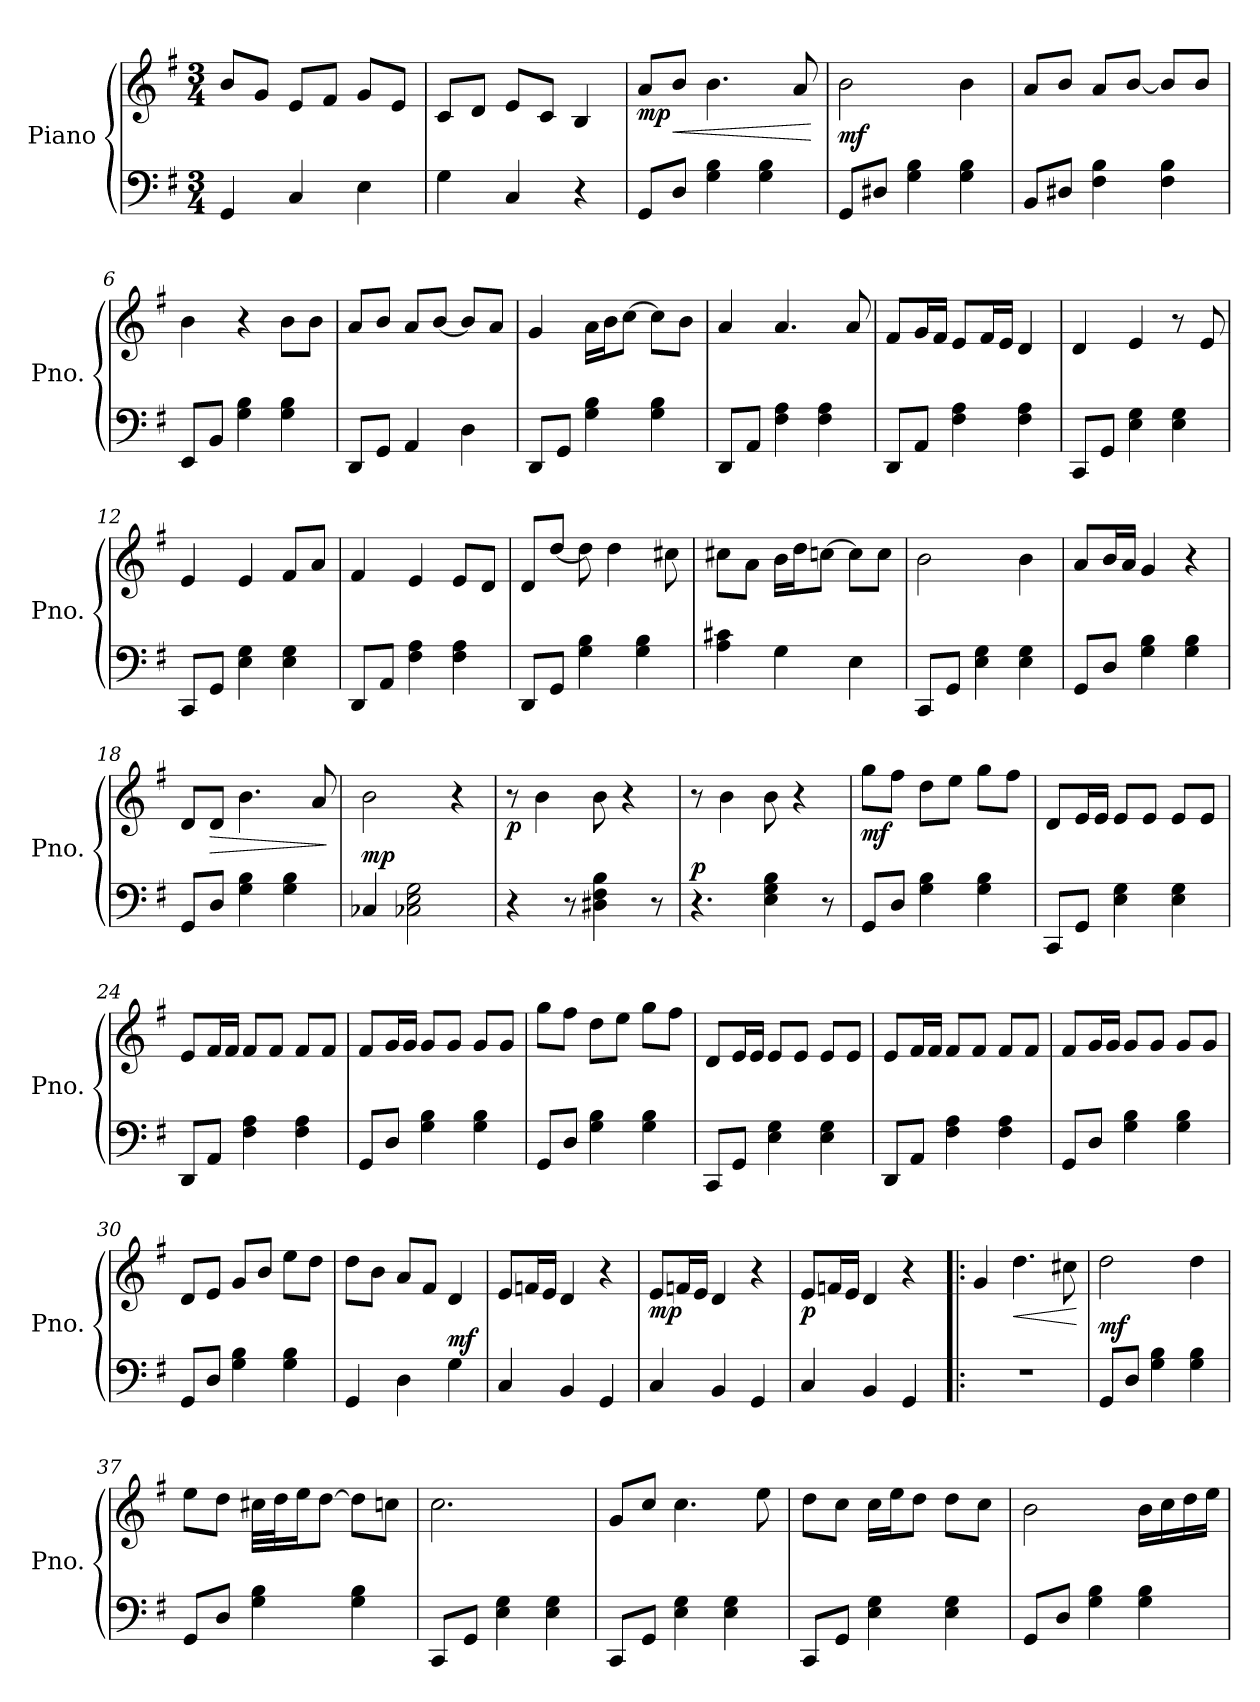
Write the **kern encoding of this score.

**kern	**kern	**dynam
*part1	*part1	*part1
*staff2	*staff1	*staff1/2
*I"Piano	*	*
*I'Pno.	*	*
*clefF4	*clefG2	*
*k[f#]	*k[f#]	*
*M3/4	*M3/4	*
=1	=1	=1
4GG/	8b/L	.
.	8g/J	.
4C/	8e/L	.
.	8f#/J	.
4E\	8g/L	.
.	8e/J	.
=2	=2	=2
4G\	8c/L	.
.	8d/J	.
4C/	8e/L	.
.	8c/J	.
4r	4B/	.
=3	=3	=3
!	!	!LO:DY:b
8GG/L	8a/L	mp
!	!	!LO:HP:b
8D/J	8b/J	<
4G\ 4B\	4.b\	.
4G\ 4B\	.	.
.	8a/	.
.	.	[
=4	=4	=4
!	!	!LO:DY:b
8GG/L	2b\	mf
8D#X/J	.	.
4G\ 4B\	.	.
4G\ 4B\	4b\	.
!!LO:LB:g=z
=5	=5	=5
8BB/L	8a/L	.
8D#X/J	8b/J	.
4F#\ 4B\	8a/L	.
.	[8b/J	.
4F#\ 4B\	8b/L]	.
.	8b/J	.
=6	=6	=6
8EE/L	4b\	.
8BB/J	.	.
4G\ 4B\	4r	.
4G\ 4B\	8b\L	.
.	8b\J	.
=7	=7	=7
8DD/L	8a/L	.
8GG/J	8b/J	.
4AA/	8a/L	.
.	[8b/J	.
4D\	8b/L]	.
.	8a/J	.
=8	=8	=8
8DD/L	4g/	.
8GG/J	.	.
4G\ 4B\	16a\LL	.
.	16b\J	.
.	[8cc\J	.
4G\ 4B\	8cc\L]	.
.	8b\J	.
!!LO:LB:g=z
=9	=9	=9
8DD/L	4a/	.
8AA/J	.	.
4F#\ 4A\	4.a/	.
4F#\ 4A\	.	.
.	8a/	.
=10	=10	=10
8DD/L	8f#/L	.
8AA/J	16g/L	.
.	16f#/JJ	.
4F#\ 4A\	8e/L	.
.	16f#/L	.
.	16e/JJ	.
4F#\ 4A\	4d/	.
=11	=11	=11
8CC/L	4d/	.
8GG/J	.	.
4E\ 4G\	4e/	.
4E\ 4G\	8r	.
.	8e/	.
=12	=12	=12
8CC/L	4e/	.
8GG/J	.	.
4E\ 4G\	4e/	.
4E\ 4G\	8f#/L	.
.	8a/J	.
!!LO:LB:g=z
=13	=13	=13
8DD/L	4f#/	.
8AA/J	.	.
4F#\ 4A\	4e/	.
4F#\ 4A\	8e/L	.
.	8d/J	.
=14	=14	=14
8DD/L	8d/L	.
8GG/J	[8dd/J	.
4G\ 4B\	8dd\]	.
.	4dd\	.
4G\ 4B\	.	.
.	8cc#X\	.
=15	=15	=15
4A\ 4c#X\	8cc#X\L	.
.	8a\J	.
4G\	16b\LL	.
.	16dd\J	.
.	[8ccn\J	.
4E\	8cc\L]	.
.	8cc\J	.
=16	=16	=16
8CC/L	2b\	.
8GG/J	.	.
4E\ 4G\	.	.
4E\ 4G\	4b\	.
!!LO:LB:g=z
=17	=17	=17
8GG/L	8a/L	.
8D/J	16b/L	.
.	16a/JJ	.
4G\ 4B\	4g/	.
4G\ 4B\	4r	.
=18	=18	=18
8GG/L	8d/L	.
!	!	!LO:HP:b
8D/J	8d/J	>
4G\ 4B\	4.b\	.
4G\ 4B\	.	.
.	8a/	.
.	.	]
=19	=19	=19
!	!	!LO:DY:a=2
4C-X/	2b\	mp
2C-X\ 2E\ 2G\	.	.
.	4r	.
=20	=20	=20
!	!	!LO:DY:b
4r	8r	p
.	4b\	.
8r	.	.
4D#X\ 4F#\ 4B\	8b\	.
.	4r	.
8r	.	.
!!LO:PB:g=z
=21	=21	=21
!	!	!LO:DY:a=2
4.r	8r	p
.	4b\	.
4E\ 4G\ 4B\	8b\	.
.	4r	.
8r	.	.
=22	=22	=22
!	!	!LO:DY:b
8GG/L	8gg\L	mf
8D/J	8ff#\J	.
4G\ 4B\	8dd\L	.
.	8ee\J	.
4G\ 4B\	8gg\L	.
.	8ff#\J	.
=23	=23	=23
8CC/L	8d/L	.
8GG/J	16e/L	.
.	16e/JJ	.
4E\ 4G\	8e/L	.
.	8e/J	.
4E\ 4G\	8e/L	.
.	8e/J	.
=24	=24	=24
8DD/L	8e/L	.
8AA/J	16f#/L	.
.	16f#/JJ	.
4F#\ 4A\	8f#/L	.
.	8f#/J	.
4F#\ 4A\	8f#/L	.
.	8f#/J	.
!!LO:LB:g=z
=25	=25	=25
8GG/L	8f#/L	.
8D/J	16g/L	.
.	16g/JJ	.
4G\ 4B\	8g/L	.
.	8g/J	.
4G\ 4B\	8g/L	.
.	8g/J	.
=26	=26	=26
8GG/L	8gg\L	.
8D/J	8ff#\J	.
4G\ 4B\	8dd\L	.
.	8ee\J	.
4G\ 4B\	8gg\L	.
.	8ff#\J	.
=27	=27	=27
8CC/L	8d/L	.
8GG/J	16e/L	.
.	16e/JJ	.
4E\ 4G\	8e/L	.
.	8e/J	.
4E\ 4G\	8e/L	.
.	8e/J	.
=28	=28	=28
8DD/L	8e/L	.
8AA/J	16f#/L	.
.	16f#/JJ	.
4F#\ 4A\	8f#/L	.
.	8f#/J	.
4F#\ 4A\	8f#/L	.
.	8f#/J	.
!!LO:LB:g=z
=29	=29	=29
8GG/L	8f#/L	.
8D/J	16g/L	.
.	16g/JJ	.
4G\ 4B\	8g/L	.
.	8g/J	.
4G\ 4B\	8g/L	.
.	8g/J	.
=30	=30	=30
8GG/L	8d/L	.
8D/J	8e/J	.
4G\ 4B\	8g/L	.
.	8b/J	.
4G\ 4B\	8ee\L	.
.	8dd\J	.
=31	=31	=31
4GG/	8dd\L	.
.	8b\J	.
4D\	8a/L	.
.	8f#/J	.
!	!	!LO:DY:a=2
4G\	4d/	mf
=32	=32	=32
4C/	8e/L	.
.	16fn/L	.
.	16e/JJ	.
4BB/	4d/	.
4GG/	4r	.
!!LO:LB:g=z
=33	=33	=33
!	!	!LO:DY:b
4C/	8e/L	mp
.	16fn/L	.
.	16e/JJ	.
4BB/	4d/	.
4GG/	4r	.
=34	=34	=34
!	!	!LO:DY:b
4C/	8e/L	p
.	16fn/L	.
.	16e/JJ	.
4BB/	4d/	.
4GG/	4r	.
=35!|:	=35!|:	=35!|:
2.r	4g/	.
!	!	!LO:HP:b
.	4.dd\	<
.	8cc#X\	.
.	.	[
=36	=36	=36
!	!	!LO:DY:a=2
8GG/L	2dd\	mf
8D/J	.	.
4G\ 4B\	.	.
4G\ 4B\	4dd\	.
!!LO:LB:g=z
=37	=37	=37
8GG/L	8ee\L	.
8D/J	8dd\J	.
4G\ 4B\	32cc#X\LLL	.
.	32dd\J	.
.	16ee\J	.
.	[8dd\J	.
4G\ 4B\	8dd\L]	.
.	8ccn\J	.
=38	=38	=38
8CC/L	2.cc\	.
8GG/J	.	.
4E\ 4G\	.	.
4E\ 4G\	.	.
=39	=39	=39
8CC/L	8g/L	.
8GG/J	8cc/J	.
4E\ 4G\	4.cc\	.
4E\ 4G\	.	.
.	8ee\	.
=40	=40	=40
8CC/L	8dd\L	.
8GG/J	8cc\J	.
4E\ 4G\	16cc\LL	.
.	16ee\J	.
.	8dd\J	.
4E\ 4G\	8dd\L	.
.	8cc\J	.
!!LO:PB:g=z
=41	=41	=41
8GG/L	2b\	.
8D/J	.	.
4G\ 4B\	.	.
4G\ 4B\	16b\LL	.
.	16cc\	.
.	16dd\	.
.	16ee\JJ	.
=	=	=
*-	*-	*-
